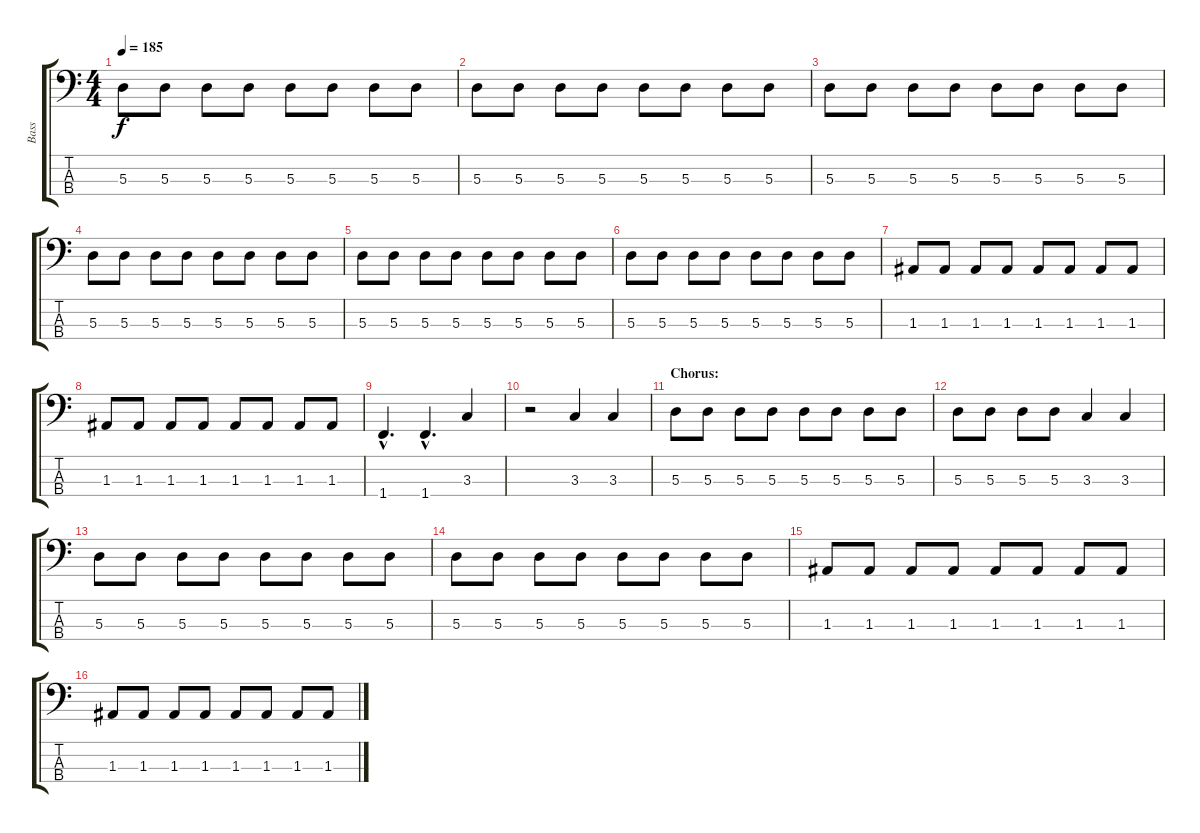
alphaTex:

\track ("Bass" "Bass") {instrument electricbasspick}
\staff {score tabs}
\tuning (G2 D2 A1 E1) {hide}
\ts (4 4)
\tempo 185
\clef f4
\ks c
5.3.8{dy f} 5.3.8 5.3.8 5.3.8 5.3.8 5.3.8 5.3.8 5.3.8 |
5.3.8 5.3.8 5.3.8 5.3.8 5.3.8 5.3.8 5.3.8 5.3.8 |
5.3.8 5.3.8 5.3.8 5.3.8 5.3.8 5.3.8 5.3.8 5.3.8 |
5.3.8 5.3.8 5.3.8 5.3.8 5.3.8 5.3.8 5.3.8 5.3.8 |
5.3.8 5.3.8 5.3.8 5.3.8 5.3.8 5.3.8 5.3.8 5.3.8 |
5.3.8 5.3.8 5.3.8 5.3.8 5.3.8 5.3.8 5.3.8 5.3.8 |
1.3.8 1.3.8 1.3.8 1.3.8 1.3.8 1.3.8 1.3.8 1.3.8 |
1.3.8 1.3.8 1.3.8 1.3.8 1.3.8 1.3.8 1.3.8 1.3.8 |
1.4{hac}.4{d} 1.4{hac}.4{d} 3.3.4 |
r.2 3.3.4 3.3.4 |
\section ("" "Chorus:")
5.3.8 5.3.8 5.3.8 5.3.8 5.3.8 5.3.8 5.3.8 5.3.8 |
5.3.8 5.3.8 5.3.8 5.3.8 3.3.4 3.3.4 |
5.3.8 5.3.8 5.3.8 5.3.8 5.3.8 5.3.8 5.3.8 5.3.8 |
5.3.8 5.3.8 5.3.8 5.3.8 5.3.8 5.3.8 5.3.8 5.3.8 |
1.3.8 1.3.8 1.3.8 1.3.8 1.3.8 1.3.8 1.3.8 1.3.8 |
1.3.8 1.3.8 1.3.8 1.3.8 1.3.8 1.3.8 1.3.8 1.3.8
